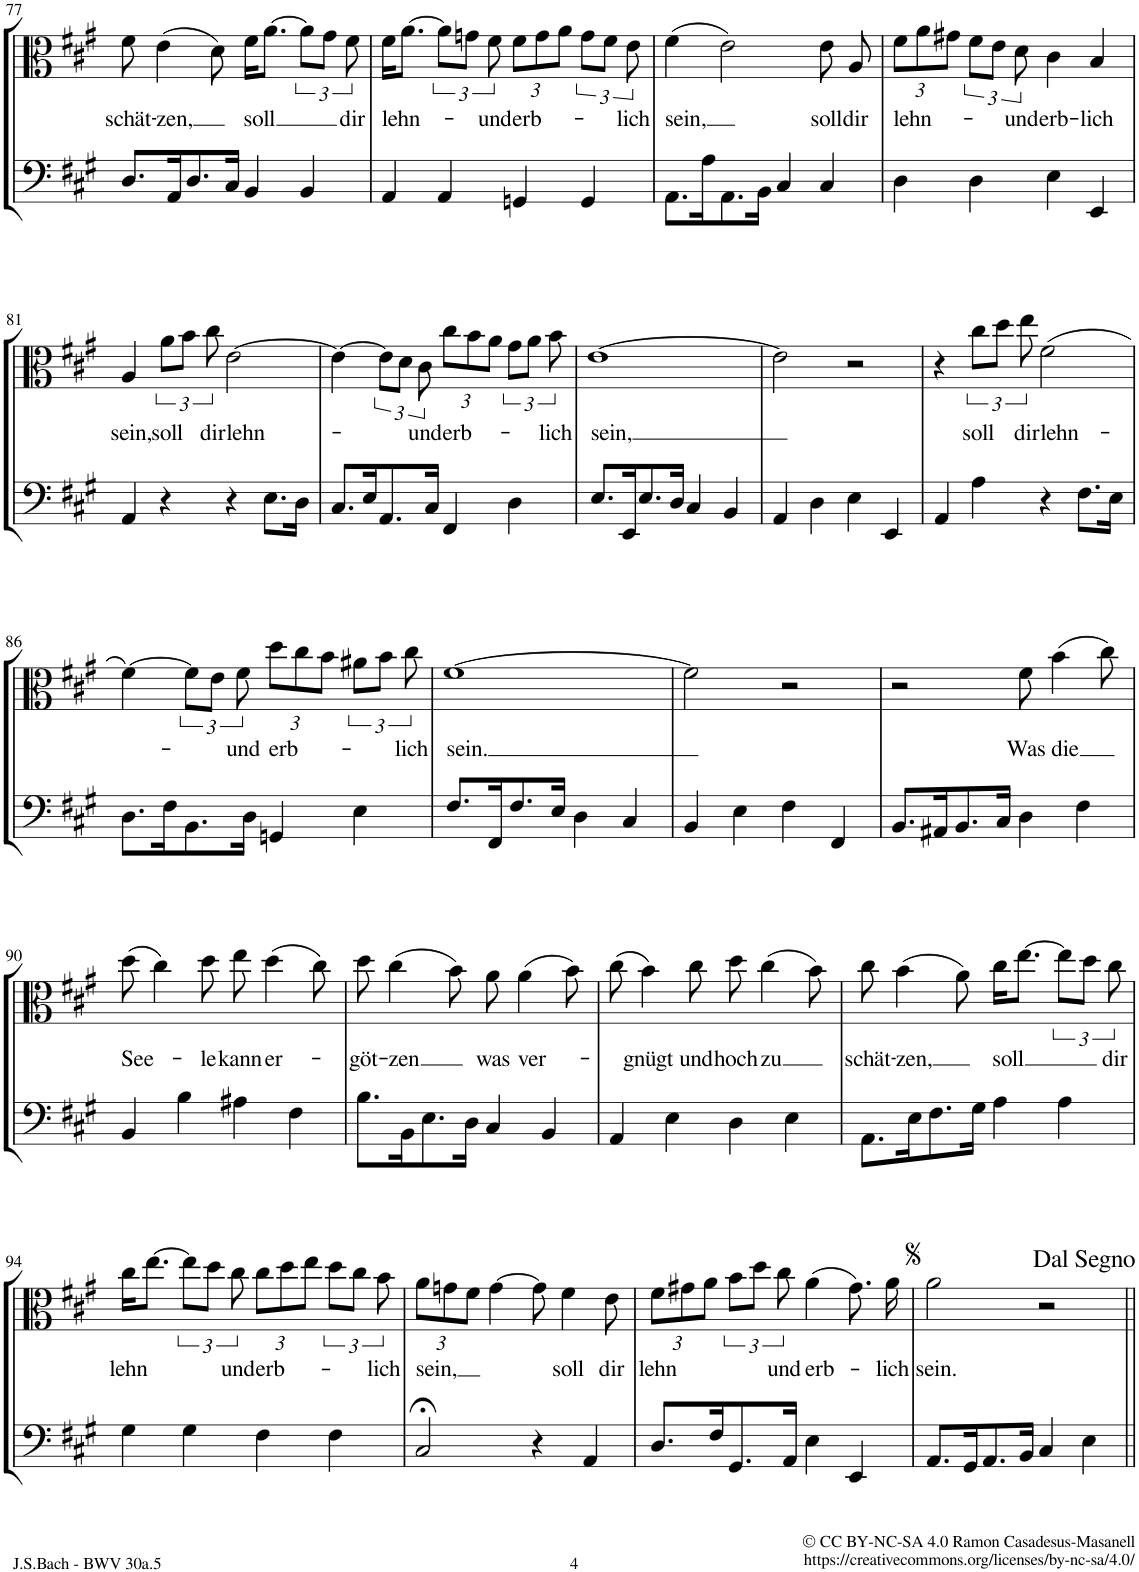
**kern	**kern	**text
*part2	*part1	*part1
*staff2	*staff1	*staff1
*I"Continuo	*I"Glück	*
!!LO:PB:g=z
*clefF4	*clefC3	*
*k[f#c#g#]	*k[f#c#g#]	*
*M2/2	*M2/2	*
*met(c|)	*met(c|)	*
=77	=77	=77
!	!	!LO:LY:b
8.D/L	8f#\	schät-
!	!	!LO:LY:b
.	(4e\	-zen,
16AA/K	.	.
8.D/	.	.
.	8d\)	.
16C#/Jk	.	.
!	!	!LO:LY:b
4BB/	16f#\KL	soll
.	[8.a\J	.
4BB/	12a\L]	.
.	12g#\J	.
!	!	!LO:LY:b
.	12f#\	dir
=78	=78	=78
!	!	!LO:LY:b
4AA/	16f#\KL	lehn-
.	[8.a\J	.
4AA/	12a\L]	.
.	12gn\J	.
!	!	!LO:LY:b
.	12f#\	und
*	*Xbrackettup	*
!	!	!LO:LY:b
4GGn/	12f#\L	erb-
.	12g\	.
.	12a\J	.
*	*brackettup	*
4GG/	12g\L	.
.	12f#\J	.
!	!	!LO:LY:b
.	12e\	-lich
=79	=79	=79
!	!	!LO:LY:b
8.AA\L	(4f#\	sein,
16A\K	.	.
8.AA\	2e\)	.
16BB\Jk	.	.
4C#/	.	.
!	!	!LO:LY:b
4C#/	8e\	soll
!	!	!LO:LY:b
.	8A/	dir
=80	=80	=80
*	*Xbrackettup	*
!	!	!LO:LY:b
4D\	12f#\L	lehn-
.	12a\	.
.	12g#X\J	.
*	*brackettup	*
4D\	12f#\L	.
.	12e\J	.
!	!	!LO:LY:b
.	12d\	-und
!	!	!LO:LY:b
4E\	4c#\	erb-
!	!	!LO:LY:b
4EE/	4B/	-lich
!!LO:LB:g=z
=81	=81	=81
!	!	!LO:LY:b
4AA/	4A/	sein,
!	!	!LO:LY:b
4r	12a\L	soll
.	12b\J	.
!	!	!LO:LY:b
.	12cc#\	dir
!	!	!LO:LY:b
4r	[2e\	lehn-
8.E\L	.	.
16D\Jk	.	.
=82	=82	=82
8.C#/L	4e\_	.
16E/K	.	.
8.AA/	12e\L]	.
.	12d\J	.
!	!	!LO:LY:b
.	12c#\	-und
16C#/Jk	.	.
*	*Xbrackettup	*
!	!	!LO:LY:b
4FF#/	12cc#\L	erb-
.	12b\	.
.	12a\J	.
*	*brackettup	*
4D\	12g#\L	.
.	12a\J	.
!	!	!LO:LY:b
.	12b\	-lich
=83	=83	=83
!	!	!LO:LY:b
8.E/L	[>1e	sein,
16EE/K	.	.
8.E/	.	.
16D/Jk	.	.
4C#/	.	.
4BB/	.	.
=84	=84	=84
4AA/	2e\]	.
4D\	.	.
4E\	2r	.
4EE/	.	.
=85	=85	=85
4AA/	4r	.
!	!	!LO:LY:b
4A\	12cc#\L	soll
.	12dd\J	.
!	!	!LO:LY:b
.	12ee\	dir
!	!	!LO:LY:b
4r	(2f#\	lehn-
8.F#\L	.	.
16E\Jk	.	.
!!LO:LB:g=z
=86	=86	=86
8.D\L	[4f#\)	.
16F#\K	.	.
8.BB\	12f#\L]	.
.	12e\J	.
!	!	!LO:LY:b
.	12f#\	-und
16D\Jk	.	.
*	*Xbrackettup	*
!	!	!LO:LY:b
4GGn/	12dd\L	erb-
.	12cc#\	.
.	12b\J	.
*	*brackettup	*
4E\	12a#X\L	.
.	12b\J	.
!	!	!LO:LY:b
.	12cc#\	-lich
=87	=87	=87
!	!	!LO:LY:b
8.F#/L	[>1f#	sein.
16FF#/K	.	.
8.F#/	.	.
16E/Jk	.	.
4D\	.	.
4C#/	.	.
=88	=88	=88
4BB/	2f#\]	.
4E\	.	.
4F#\	2r	.
4FF#/	.	.
=89	=89	=89
8.BB/L	2r	.
16AA#X/K	.	.
8.BB/	.	.
16C#/Jk	.	.
!	!	!LO:LY:b
4D\	8f#\	Was
!	!	!LO:LY:b
.	(4b\	die
4F#\	.	.
.	8cc#\)	.
!!LO:LB:g=z
=90	=90	=90
!	!	!LO:LY:b
4BB/	(8dd\	See-
.	4cc#\)	.
4B\	.	.
!	!	!LO:LY:b
.	8dd\	-le
!	!	!LO:LY:b
4A#X\	8ee\	kann
!	!	!LO:LY:b
.	(4dd\	er-
4F#\	.	.
.	8cc#\)	.
=91	=91	=91
!	!	!LO:LY:b
8.B\L	8dd\	-göt-
!	!	!LO:LY:b
.	(4cc#\	-zen
16BB\K	.	.
8.E\	.	.
.	8b\)	.
16D\Jk	.	.
!	!	!LO:LY:b
4C#/	8a\	was
!	!	!LO:LY:b
.	(4a\	ver-
4BB/	.	.
.	8b\)	.
=92	=92	=92
4AA/	(8cc#\	.
!	!	!LO:LY:b
.	4b\)	-gnügt
4E\	.	.
!	!	!LO:LY:b
.	8cc#\	und
!	!	!LO:LY:b
4D\	8dd\	hoch
!	!	!LO:LY:b
.	(4cc#\	zu
4E\	.	.
.	8b\)	.
=93	=93	=93
!	!	!LO:LY:b
8.AA\L	8cc#\	schät-
!	!	!LO:LY:b
.	(4b\	-zen,
16E\K	.	.
8.F#\	.	.
.	8a\)	.
16G#\Jk	.	.
!	!	!LO:LY:b
4A\	16cc#\KL	soll
.	[8.ee\J	.
4A\	12ee\L]	.
.	12dd\J	.
!	!	!LO:LY:b
.	12cc#\	dir
!!LO:LB:g=z
=94	=94	=94
!	!	!LO:LY:b
4G#\	16cc#\KL	lehn
.	[8.ee\J	.
4G#\	12ee\L]	.
.	12dd\J	.
!	!	!LO:LY:b
.	12cc#\	und
*	*Xbrackettup	*
!	!	!LO:LY:b
4F#\	12cc#\L	erb-
.	12dd\	.
.	12ee\J	.
*	*brackettup	*
4F#\	12dd\L	.
.	12cc#\J	.
!	!	!LO:LY:b
.	12b\	-lich
=95	=95	=95
*	*Xbrackettup	*
!	!	!LO:LY:b
2C#;</	12a\L	sein,
.	12gn\	.
.	12f#\J	.
.	[4g\	.
4r	8g\]	.
!	!	!LO:LY:b
.	4f#\	soll
4AA/	.	.
!	!	!LO:LY:b
.	8e\	dir
=96	=96	=96
!	!	!LO:LY:b
8.D/L	12f#\L	lehn
.	12g#X\	.
.	12a\J	.
16F#/K	.	.
*	*brackettup	*
8.GG#/	12b\L	.
.	12dd\J	.
!	!	!LO:LY:b
.	12cc#\	-und
16AA/Jk	.	.
!	!	!LO:LY:b
4E\	(4a\	erb-
4EE/	8.g#\)	.
!	!	!LO:LY:b
.	16a\	-lich
=97	=97	=97
!	!	!LO:LY:b
8.AA/L	2a\	sein.
16GG#/K	.	.
8.AA/	.	.
16BB/Jk	.	.
4C#/	2r	.
4E\	.	.
=||	=||	=||
*-	*-	*-
